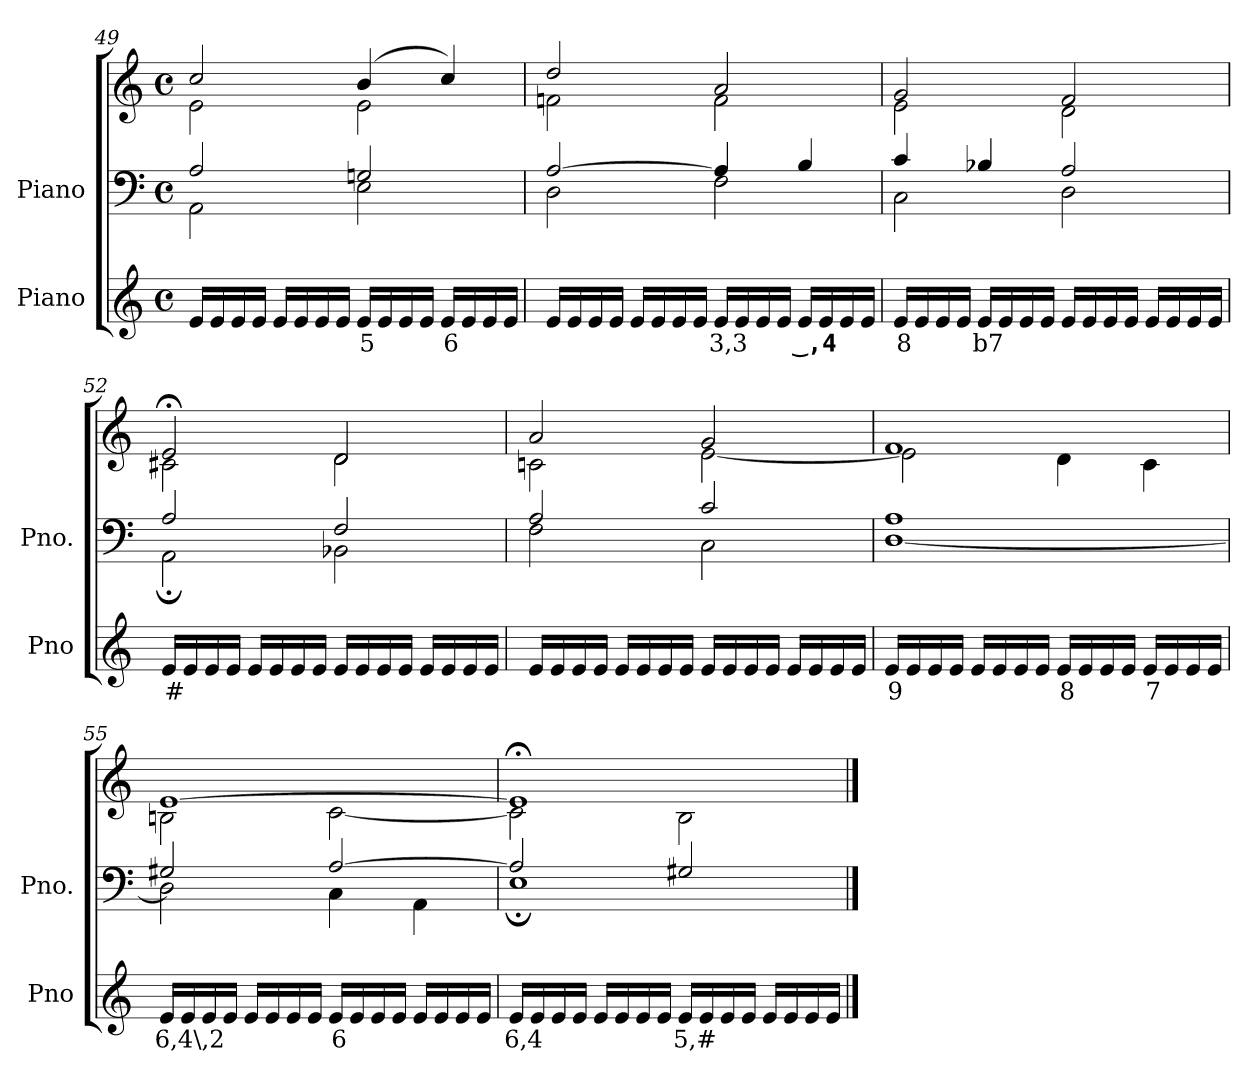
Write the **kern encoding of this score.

**kern	**text	**kern	**kern
*part2	*part2	*part1	*part1
*staff3	*staff3	*staff2	*staff1
*I"Piano	*	*I"Piano	*
*I'Pno	*	*I'Pno.	*
*clefG2	*	*clefF4	*clefG2
*k[]	*	*k[]	*k[]
*M4/4	*	*M4/4	*M4/4
*met(c)	*	*met(c)	*met(c)
=49	=49	=49	=49
*	*	*^	*^
16e/LL	.	2A/	2AA\	2cc/	2e\
16e/	.	.	.	.	.
16e/	.	.	.	.	.
16e/JJ	.	.	.	.	.
16e/LL	.	.	.	.	.
16e/	.	.	.	.	.
16e/	.	.	.	.	.
16e/JJ	.	.	.	.	.
!	!LO:LY:b	!	!	!	!
16e/LL	5	2Gn/	2E\	(>4b/	2e\
16e/	.	.	.	.	.
16e/	.	.	.	.	.
16e/JJ	.	.	.	.	.
!	!LO:LY:b	!	!	!	!
16e/LL	6	.	.	4cc/)	.
16e/	.	.	.	.	.
16e/	.	.	.	.	.
16e/JJ	.	.	.	.	.
=50	=50	=50	=50	=50	=50
16e/LL	.	[2A/	2D\	2dd/	2fn\
16e/	.	.	.	.	.
16e/	.	.	.	.	.
16e/JJ	.	.	.	.	.
16e/LL	.	.	.	.	.
16e/	.	.	.	.	.
16e/	.	.	.	.	.
16e/JJ	.	.	.	.	.
!	!LO:LY:b	!	!	!	!
16e/LL	3,3	4A/]	2F\	2a/	2f\
16e/	.	.	.	.	.
16e/	.	.	.	.	.
16e/JJ	.	.	.	.	.
!	!LO:LY:b	!	!	!	!
16e/LL	_,4	4B/	.	.	.
16e/	.	.	.	.	.
16e/	.	.	.	.	.
16e/JJ	.	.	.	.	.
=51	=51	=51	=51	=51	=51
!	!LO:LY:b	!	!	!	!
16e/LL	8	4c/	2C\	2g/	2e\
16e/	.	.	.	.	.
16e/	.	.	.	.	.
16e/JJ	.	.	.	.	.
!	!LO:LY:b	!	!	!	!
16e/LL	b7	4B-X/	.	.	.
16e/	.	.	.	.	.
16e/	.	.	.	.	.
16e/JJ	.	.	.	.	.
16e/LL	.	2A/	2D\	2f/	2d\
16e/	.	.	.	.	.
16e/	.	.	.	.	.
16e/JJ	.	.	.	.	.
16e/LL	.	.	.	.	.
16e/	.	.	.	.	.
16e/	.	.	.	.	.
16e/JJ	.	.	.	.	.
=52	=52	=52	=52	=52	=52
!	!LO:LY:b	!	!	!	!
16e/LL	#	2A/	2AA;\	2e;</	2c#X\
16e/	.	.	.	.	.
16e/	.	.	.	.	.
16e/JJ	.	.	.	.	.
16e/LL	.	.	.	.	.
16e/	.	.	.	.	.
16e/	.	.	.	.	.
16e/JJ	.	.	.	.	.
16e/LL	.	2F/	2BB-X\	2d/	2d\
16e/	.	.	.	.	.
16e/	.	.	.	.	.
16e/JJ	.	.	.	.	.
16e/LL	.	.	.	.	.
16e/	.	.	.	.	.
16e/	.	.	.	.	.
16e/JJ	.	.	.	.	.
=53	=53	=53	=53	=53	=53
16e/LL	.	2A/	2F\	2a/	2cn\
16e/	.	.	.	.	.
16e/	.	.	.	.	.
16e/JJ	.	.	.	.	.
16e/LL	.	.	.	.	.
16e/	.	.	.	.	.
16e/	.	.	.	.	.
16e/JJ	.	.	.	.	.
16e/LL	.	2c/	2C\	2g/	[2e\
16e/	.	.	.	.	.
16e/	.	.	.	.	.
16e/JJ	.	.	.	.	.
16e/LL	.	.	.	.	.
16e/	.	.	.	.	.
16e/	.	.	.	.	.
16e/JJ	.	.	.	.	.
=54	=54	=54	=54	=54	=54
!	!LO:LY:b	!	!	!	!
16e/LL	9	1A	[1D	1f	2e\]
16e/	.	.	.	.	.
16e/	.	.	.	.	.
16e/JJ	.	.	.	.	.
16e/LL	.	.	.	.	.
16e/	.	.	.	.	.
16e/	.	.	.	.	.
16e/JJ	.	.	.	.	.
!	!LO:LY:b	!	!	!	!
16e/LL	8	.	.	.	4d\
16e/	.	.	.	.	.
16e/	.	.	.	.	.
16e/JJ	.	.	.	.	.
!	!LO:LY:b	!	!	!	!
16e/LL	7	.	.	.	4c\
16e/	.	.	.	.	.
16e/	.	.	.	.	.
16e/JJ	.	.	.	.	.
=55	=55	=55	=55	=55	=55
!	!LO:LY:b	!	!	!	!
16e/LL	6,4\,2	2G#X/	2D\]	[1e	2Bn\
16e/	.	.	.	.	.
16e/	.	.	.	.	.
16e/JJ	.	.	.	.	.
16e/LL	.	.	.	.	.
16e/	.	.	.	.	.
16e/	.	.	.	.	.
16e/JJ	.	.	.	.	.
!	!LO:LY:b	!	!	!	!
16e/LL	6	[2A/	4C\	.	[2c\
16e/	.	.	.	.	.
16e/	.	.	.	.	.
16e/JJ	.	.	.	.	.
16e/LL	.	.	4AA\	.	.
16e/	.	.	.	.	.
16e/	.	.	.	.	.
16e/JJ	.	.	.	.	.
=56	=56	=56	=56	=56	=56
!	!LO:LY:b	!	!	!	!
16e/LL	6,4	2A/]	1E;	1e;<]	2c\]
16e/	.	.	.	.	.
16e/	.	.	.	.	.
16e/JJ	.	.	.	.	.
16e/LL	.	.	.	.	.
16e/	.	.	.	.	.
16e/	.	.	.	.	.
16e/JJ	.	.	.	.	.
!	!LO:LY:b	!	!	!	!
16e/LL	5,#	2G#X/	.	.	2B\
16e/	.	.	.	.	.
16e/	.	.	.	.	.
16e/JJ	.	.	.	.	.
16e/LL	.	.	.	.	.
16e/	.	.	.	.	.
16e/	.	.	.	.	.
16e/JJ	.	.	.	.	.
*	*	*v	*v	*	*
*	*	*	*v	*v
==	==	==	==
*-	*-	*-	*-
